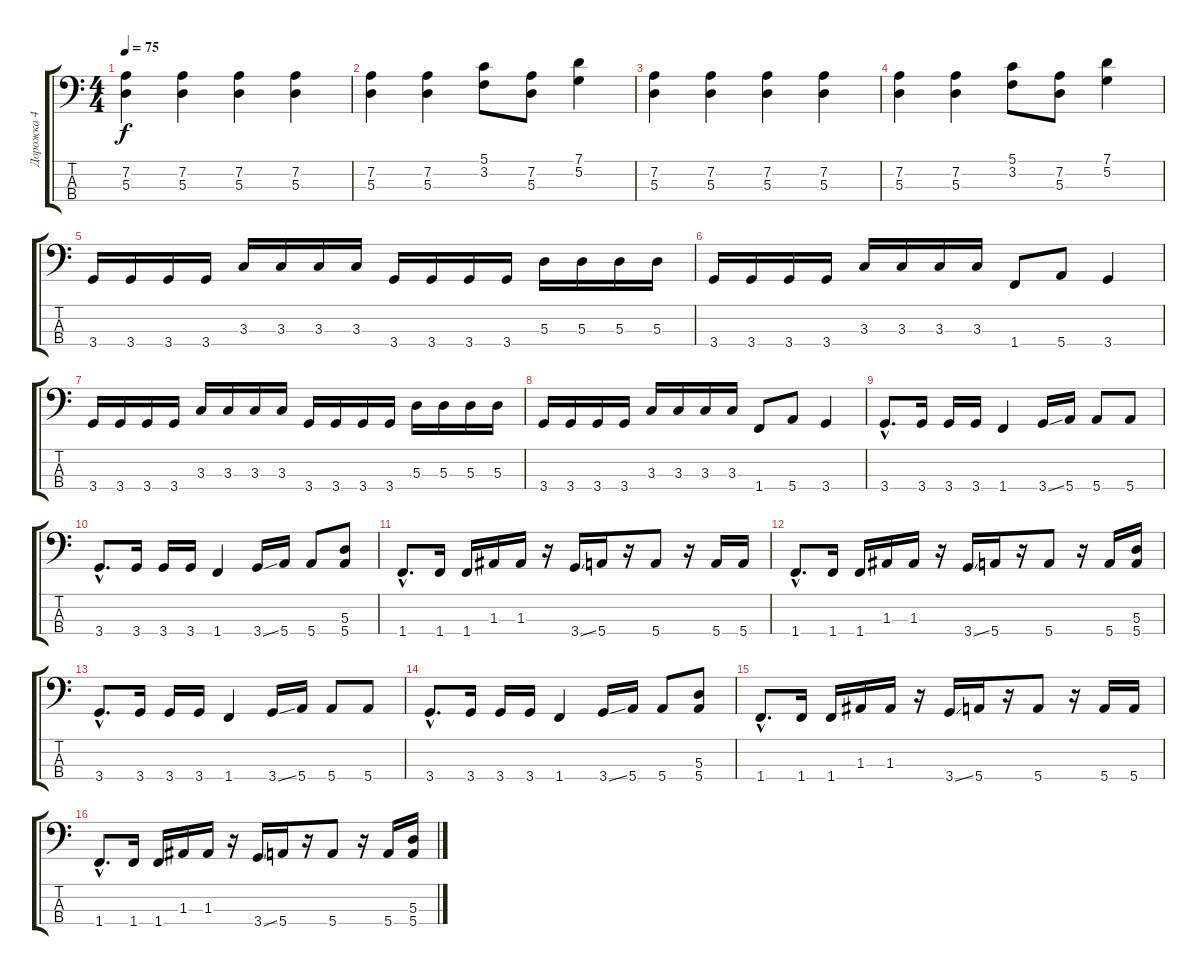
\track ("Дорожка 4" "Дорожка 4") {instrument synthbass1}
\staff {score tabs}
\tuning (G2 D2 A1 E1) {hide}
\ts (4 4)
\tempo 75
\clef f4
\ks c
(7.2 5.3).4{dy f} (7.2 5.3).4 (7.2 5.3).4 (7.2 5.3).4 |
(7.2 5.3).4 (7.2 5.3).4 (5.1 3.2).8 (7.2 5.3).8 (7.1 5.2).4 |
(7.2 5.3).4 (7.2 5.3).4 (7.2 5.3).4 (7.2 5.3).4 |
(7.2 5.3).4 (7.2 5.3).4 (5.1 3.2).8 (7.2 5.3).8 (7.1 5.2).4 |
3.4.16 3.4.16 3.4.16 3.4.16 3.3.16 3.3.16 3.3.16 3.3.16 3.4.16 3.4.16 3.4.16 3.4.16 5.3.16 5.3.16 5.3.16 5.3.16 |
3.4.16 3.4.16 3.4.16 3.4.16 3.3.16 3.3.16 3.3.16 3.3.16 1.4.8 5.4.8 3.4.4 |
3.4.16 3.4.16 3.4.16 3.4.16 3.3.16 3.3.16 3.3.16 3.3.16 3.4.16 3.4.16 3.4.16 3.4.16 5.3.16 5.3.16 5.3.16 5.3.16 |
3.4.16 3.4.16 3.4.16 3.4.16 3.3.16 3.3.16 3.3.16 3.3.16 1.4.8 5.4.8 3.4.4 |
3.4{hac}.8{d} 3.4.16 3.4.16 3.4.16 1.4.4 3.4{ss}.16 5.4.16 5.4.8 5.4.8 |
3.4{hac}.8{d} 3.4.16 3.4.16 3.4.16 1.4.4 3.4{ss}.16 5.4.16 5.4.8 (5.3 5.4).8 |
1.4{hac}.8{d} 1.4.16 1.4.16 1.3.16 1.3.16 r.16 3.4{ss}.16 5.4.16 r.16 5.4.8 r.16 5.4.16 5.4.16 |
1.4{hac}.8{d} 1.4.16 1.4.16 1.3.16 1.3.16 r.16 3.4{ss}.16 5.4.16 r.16 5.4.8 r.16 5.4.16 (5.3 5.4).16 |
3.4{hac}.8{d} 3.4.16 3.4.16 3.4.16 1.4.4 3.4{ss}.16 5.4.16 5.4.8 5.4.8 |
3.4{hac}.8{d} 3.4.16 3.4.16 3.4.16 1.4.4 3.4{ss}.16 5.4.16 5.4.8 (5.3 5.4).8 |
1.4{hac}.8{d} 1.4.16 1.4.16 1.3.16 1.3.16 r.16 3.4{ss}.16 5.4.16 r.16 5.4.8 r.16 5.4.16 5.4.16 |
1.4{hac}.8{d} 1.4.16 1.4.16 1.3.16 1.3.16 r.16 3.4{ss}.16 5.4.16 r.16 5.4.8 r.16 5.4.16 (5.3 5.4).16
